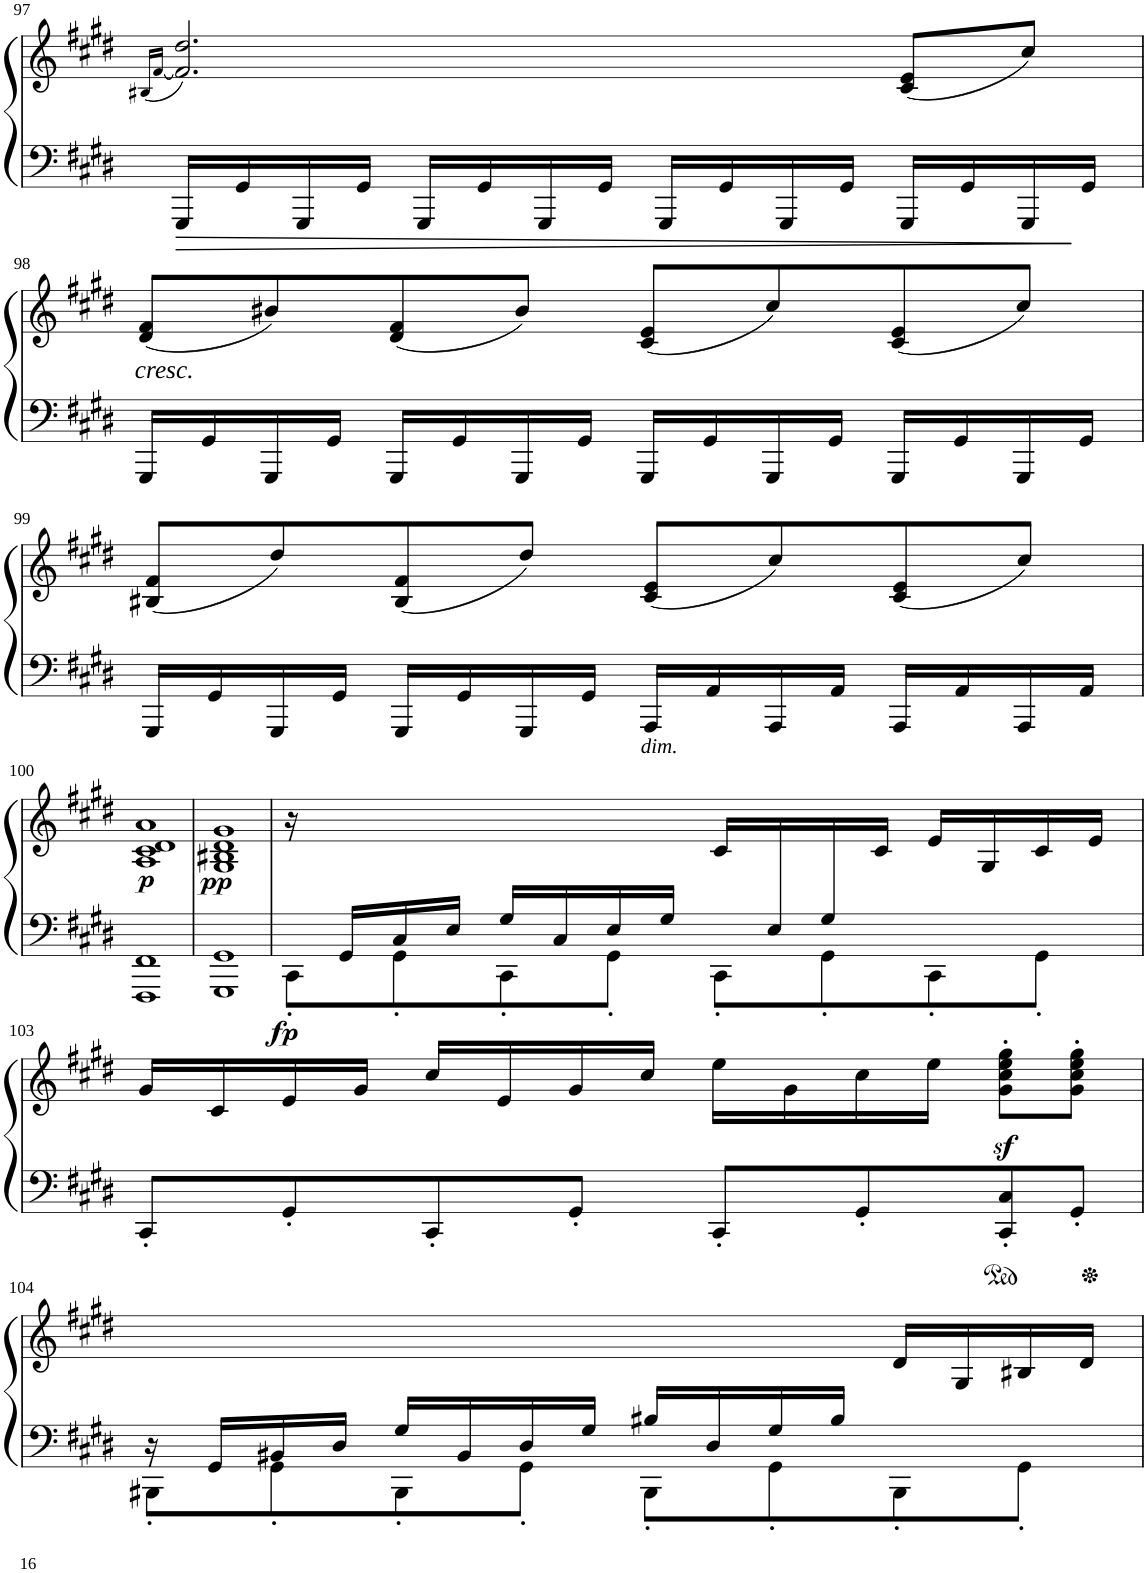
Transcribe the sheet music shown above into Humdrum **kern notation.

**kern	**kern	**dynam
*part1	*part1	*part1
*staff2	*staff1	*staff1/2
*I"Piano	*	*
*I'Pno	*	*
!!LO:PB:g=z
*clefF4	*clefG2	*
*k[f#c#g#d#]	*k[f#c#g#d#]	*
*M4/4	*M4/4	*
*met(c)	*met(c)	*
=97	=97	=97
.	(16qB#X/LL	.
.	[16qf#/JJ	.
16GGG#/LL	2.f#/] 2.dd#/)	.
16GG#/	.	.
16GGG#/	.	.
16GG#/JJ	.	.
16GGG#/LL	.	.
16GG#/	.	.
16GGG#/	.	.
16GG#/JJ	.	.
16GGG#/LL	.	.
16GG#/	.	.
16GGG#/	.	.
16GG#/JJ	.	.
16GGG#/LL	(8c#/ 8e/L	.
16GG#/	.	.
16GGG#/	8cc#/J)	.
16GG#/JJ	.	.
!!LO:LB:g=z
=98	=98	=98
!	!LO:TX:b:i:t=cresc.	!
16GGG#/LL	(8d#/ 8f#/L	.
16GG#/	.	.
16GGG#/	8b#X/)	.
16GG#/JJ	.	.
16GGG#/LL	(8d#/ 8f#/	.
16GG#/	.	.
16GGG#/	8b#/J)	.
16GG#/JJ	.	.
16GGG#/LL	(8c#/ 8e/L	.
16GG#/	.	.
16GGG#/	8cc#/)	.
16GG#/JJ	.	.
16GGG#/LL	(8c#/ 8e/	.
16GG#/	.	.
16GGG#/	8cc#/J)	.
16GG#/JJ	.	.
!!LO:LB:g=z
=99	=99	=99
16GGG#/LL	(8B#X/ 8f#/L	.
16GG#/	.	.
16GGG#/	8dd#/)	.
16GG#/JJ	.	.
16GGG#/LL	(8B#/ 8f#/	.
16GG#/	.	.
16GGG#/	8dd#/J)	.
16GG#/JJ	.	.
!	!	!LO:DY:b=2
16AAA/LL	(8c#/ 8e/L	other-dynamics
16AA/	.	.
16AAA/	8cc#/)	.
16AA/JJ	.	.
16AAA/LL	(8c#/ 8e/	.
16AA/	.	.
16AAA/	8cc#/J)	.
16AA/JJ	.	.
!!LO:LB:g=z
=100	=100	=100
!	!	!LO:DY:b
1FFF# 1FF#	1A 1c# 1d# 1a	p
=101	=101	=101
!	!	!LO:DY:b
1GGG# 1GG#	1G# 1B#X 1d# 1g#	pp
=102	=102	=102
*^	*	*
!	!	!	!LO:DY:b=2
16ryy	8CC#'<\L	16r	fp
16GG#/LL	.	4..ryy	.
16C#/	8GG#'<\	.	.
16E/JJ	.	.	.
16G#/LL	8CC#'<\	.	.
16C#/	.	.	.
16E/	8GG#'<\J	.	.
16G#/JJ	.	.	.
16ryy	8CC#'<\L	16c#/LL	.
16E/	.	8ryy	.
16G#/	8GG#'<\	.	.
4ryy	.	16c#/JJ	.
.	8CC#'<\	16e/LL	.
.	.	16G#/	.
.	8GG#'<\J	16c#/	.
16ryy	.	16e/JJ	.
*v	*v	*	*
!!LO:LB:g=z
=103	=103	=103
8CC#'/L	16g#/LL	.
.	16c#/	.
8GG#'/	16e/	.
.	16g#/JJ	.
8CC#'/	16cc#/LL	.
.	16e/	.
8GG#'/J	16g#/	.
.	16cc#/JJ	.
8CC#'/L	16ee\LL	.
.	16g#\	.
8GG#'/	16cc#\	.
.	16ee\JJ	.
8CC#/' 8C#/'	8g#\z<' 8cc#\z<' 8ee\z<' 8gg#\z<'L	.
8GG#'/J	8g#\' 8cc#\' 8ee\' 8gg#\'J	.
!!LO:LB:g=z
=104	=104	=104
*^	*	*
16ryy	8BBB#X'<\L	16r	.
16GG#/LL	.	8.ryy	.
16BB#X/	8GG#'<\	.	.
16D#/JJ	.	.	.
16G#/LL	8BBB#'<\	.	.
16BB#/	.	.	.
16D#/	8GG#'<\J	.	.
16G#/JJ	.	.	.
16B#X/LL	8BBB#'<\L	.	.
16D#/	.	.	.
16G#/	8GG#'<\	.	.
16B#/JJ	.	.	.
4ryy	8BBB#'<\	16d#/LL	.
.	.	16G#/	.
.	8GG#'<\J	16B#X/	.
.	.	16d#/JJ	.
*v	*v	*	*
=	=	=
*-	*-	*-
